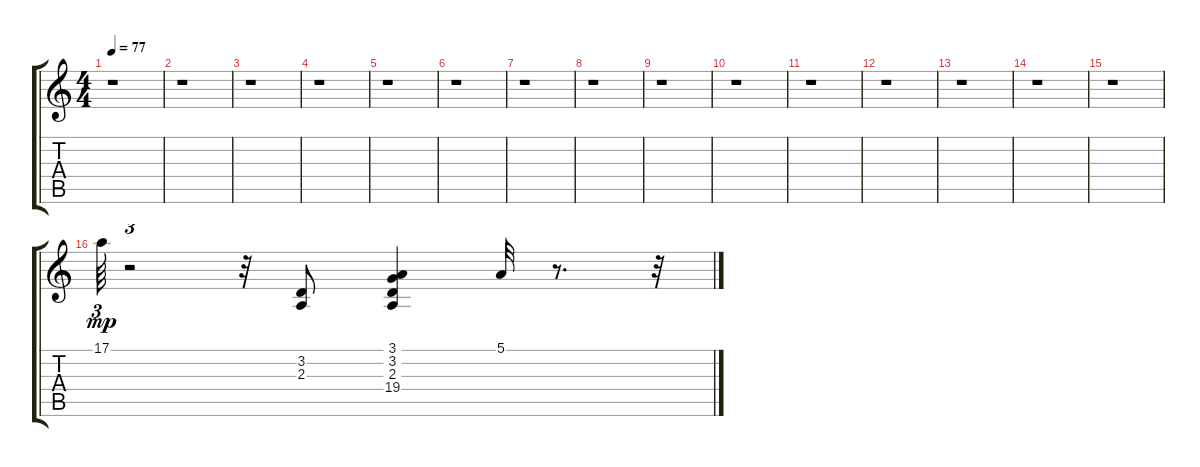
\track "" {instrument brasssection}
\staff {score tabs}
\tuning (E4 B3 G3 D3 A2 E2) {hide}
\ts (4 4)
\tempo 77
\clef g2
\ks c
r.1{dy mp} |
r.1 |
r.1 |
r.1 |
r.1 |
r.1 |
r.1 |
r.1 |
r.1 |
r.1 |
r.1 |
r.1 |
r.1 |
r.1 |
r.1 |
17.1.64{tu (3 2)} r.2{tu (3 2)} r.32 (3.2 2.3).8 (3.1 3.2 2.3 19.4).4 5.1.32 r.8{d} r.32
